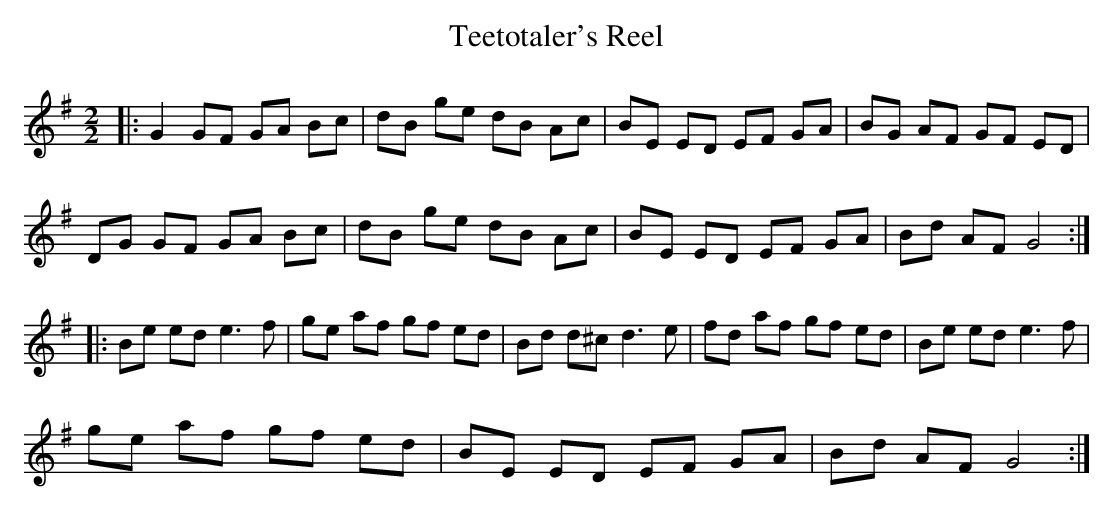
X:1
T:Teetotaler's Reel
L:1/8
M:2/2
K:G
|:G2 GF GA Bc|dB ge dB Ac|BE ED EF GA|BG AF GF ED|
DG GF GA Bc|dB ge dB Ac|BE ED EF GA|Bd AF G4:|
|:Be ed e3f|ge af gf ed|Bd d^c d3e|fd af gf ed|Be ed e3f|
ge af gf ed|BE ED EF GA|Bd AF G4:|
